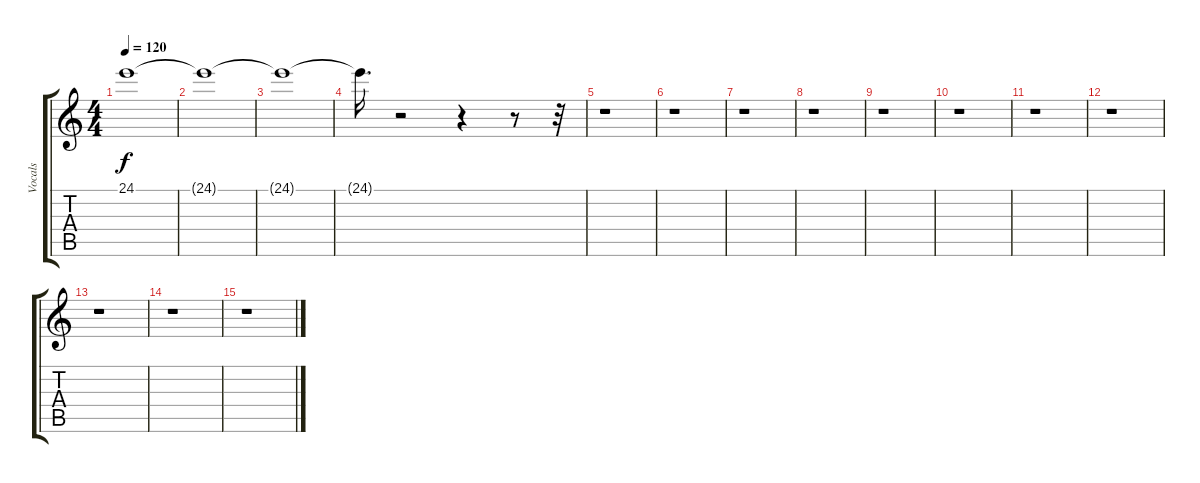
\track ("Vocals" "Vocals") {instrument synthvoice}
\staff {score tabs}
\tuning (E4 B3 G3 D3 A2 E2) {hide}
\ts (4 4)
\tempo 120
\clef g2
\ks c
24.1{t}.1{dy f} |
24.1{t}.1 |
24.1{t}.1 |
24.1{t}.16{d} r.2 r.4 r.8 r.32 |
r.1 |
r.1 |
r.1 |
r.1 |
r.1 |
r.1 |
r.1 |
r.1 |
r.1 |
r.1 |
r.1
